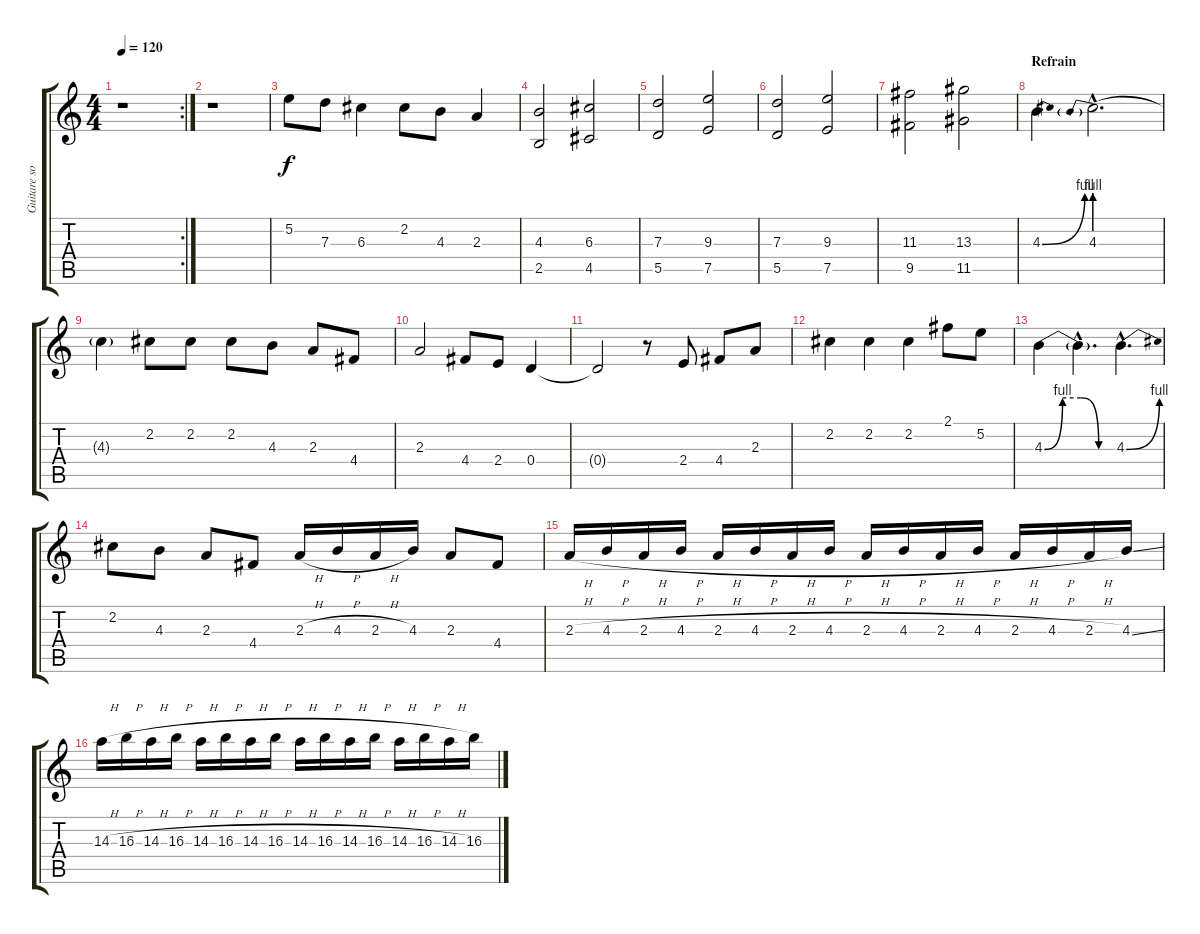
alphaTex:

\track ("Guitare solo" "Guitare so") {instrument overdrivenguitar}
\staff {score tabs}
\tuning (E4 B3 G3 D3 A2 E2) {hide}
\rc 2
\ts (4 4)
\tempo 120
\clef g2
\ks c
r.1{dy f} |
r.1 |
5.2.8 7.3.8 6.3.4 2.2.8 4.3.8 2.3.4 |
(4.3 2.5).2 (6.3 4.5).2 |
(7.3 5.5).2 (9.3 7.5).2 |
(7.3 5.5).2 (9.3 7.5).2 |
(11.3 9.5).2 (13.3 11.5).2 |
\section ("" "Refrain")
4.3{be (bend 0 0 60 4)}.4 4.3{be (prebend 0 4 60 4) hac}.2{d} |
4.3{t}.4 2.2.8 2.2.8 2.2.8 4.3.8 2.3.8 4.4.8 |
2.3.2 4.4.8 2.4.8 0.4.4 |
0.4{t}.2 r.8 2.4.8 4.4.8 2.3.8 |
2.2.4 2.2.4 2.2.4 2.1.8 5.2.8 |
4.3{be (custom 0 0 15 4 30 4 45 0 60 0)}.4 4.3{hac t}.4{d} 4.3{be (bend 0 0 60 4) hac}.4{d} |
2.2.8 4.3.8 2.3.8 4.4.8 2.3{h}.16 4.3{h}.16 2.3{h}.16 4.3.16 2.3.8 4.4.8 |
2.3{h}.16 4.3{h}.16 2.3{h}.16 4.3{h}.16 2.3{h}.16 4.3{h}.16 2.3{h}.16 4.3{h}.16 2.3{h}.16 4.3{h}.16 2.3{h}.16 4.3{h}.16 2.3{h}.16 4.3{h}.16 2.3{h}.16 4.3{ss}.16 |
14.3{h}.16 16.3{h}.16 14.3{h}.16 16.3{h}.16 14.3{h}.16 16.3{h}.16 14.3{h}.16 16.3{h}.16 14.3{h}.16 16.3{h}.16 14.3{h}.16 16.3{h}.16 14.3{h}.16 16.3{h}.16 14.3{h}.16 16.3{h}.16
